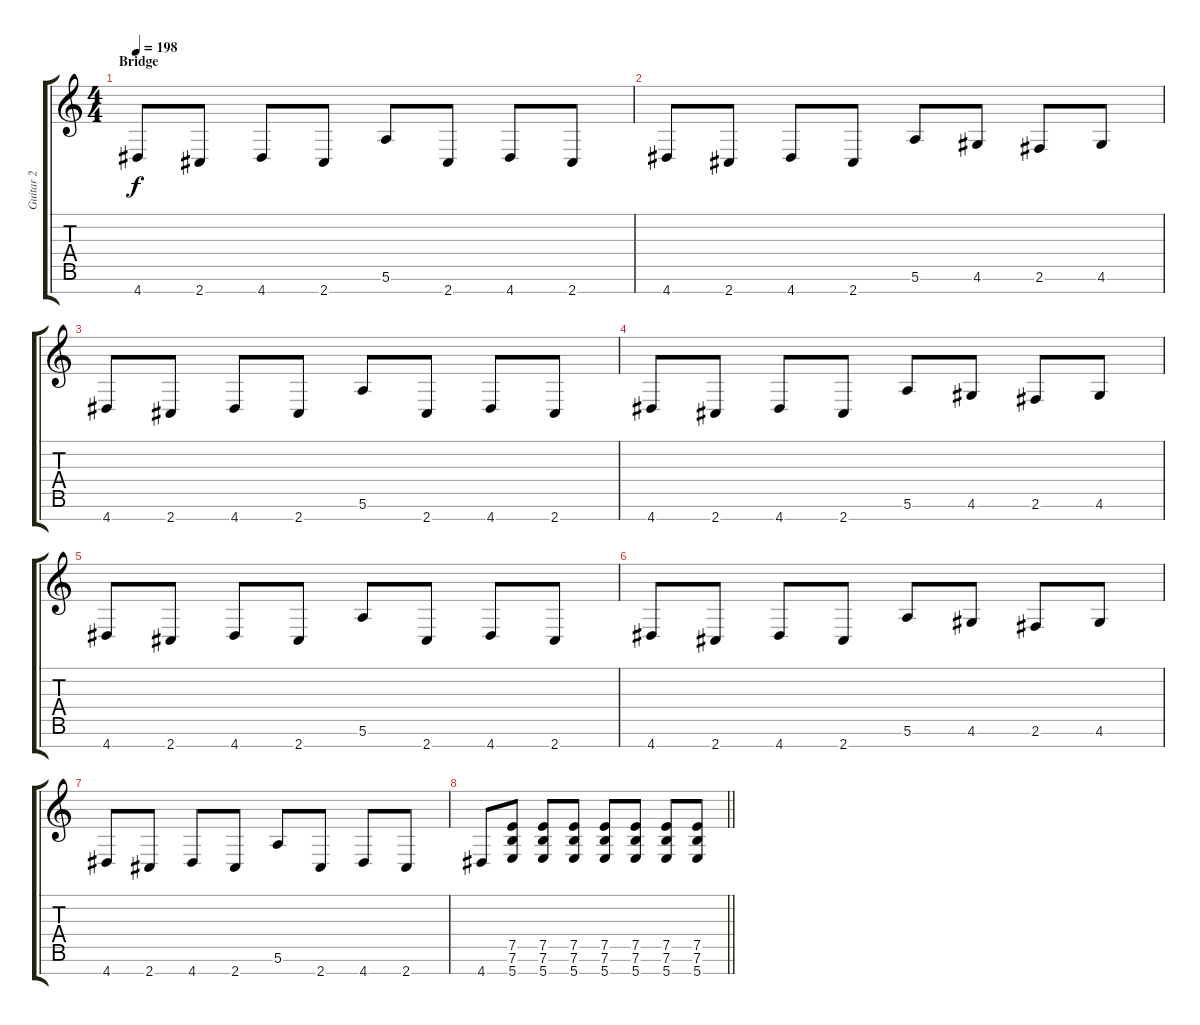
\track ("Guitar 2" "Guitar 2") {instrument acousticguitarsteel}
\staff {score tabs}
\tuning (E4 B3 G3 D3 A2 E2 B1) {hide}
\ts (4 4)
\section ("" "Bridge")
\tempo 198
\clef g2
\ks c
4.7.8{dy f instrument distortionguitar} 2.7.8 4.7.8 2.7.8 5.6.8 2.7.8 4.7.8 2.7.8 |
4.7.8 2.7.8 4.7.8 2.7.8 5.6.8 4.6.8 2.6.8 4.6.8 |
4.7.8 2.7.8 4.7.8 2.7.8 5.6.8 2.7.8 4.7.8 2.7.8 |
4.7.8 2.7.8 4.7.8 2.7.8 5.6.8 4.6.8 2.6.8 4.6.8 |
4.7.8 2.7.8 4.7.8 2.7.8 5.6.8 2.7.8 4.7.8 2.7.8 |
4.7.8 2.7.8 4.7.8 2.7.8 5.6.8 4.6.8 2.6.8 4.6.8 |
4.7.8 2.7.8 4.7.8 2.7.8 5.6.8 2.7.8 4.7.8 2.7.8 |
\barLineRight lightlight
4.7.8 (7.5 7.6 5.7).8 (7.5 7.6 5.7).8 (7.5 7.6 5.7).8 (7.5 7.6 5.7).8 (7.5 7.6 5.7).8 (7.5 7.6 5.7).8 (7.5 7.6 5.7).8
